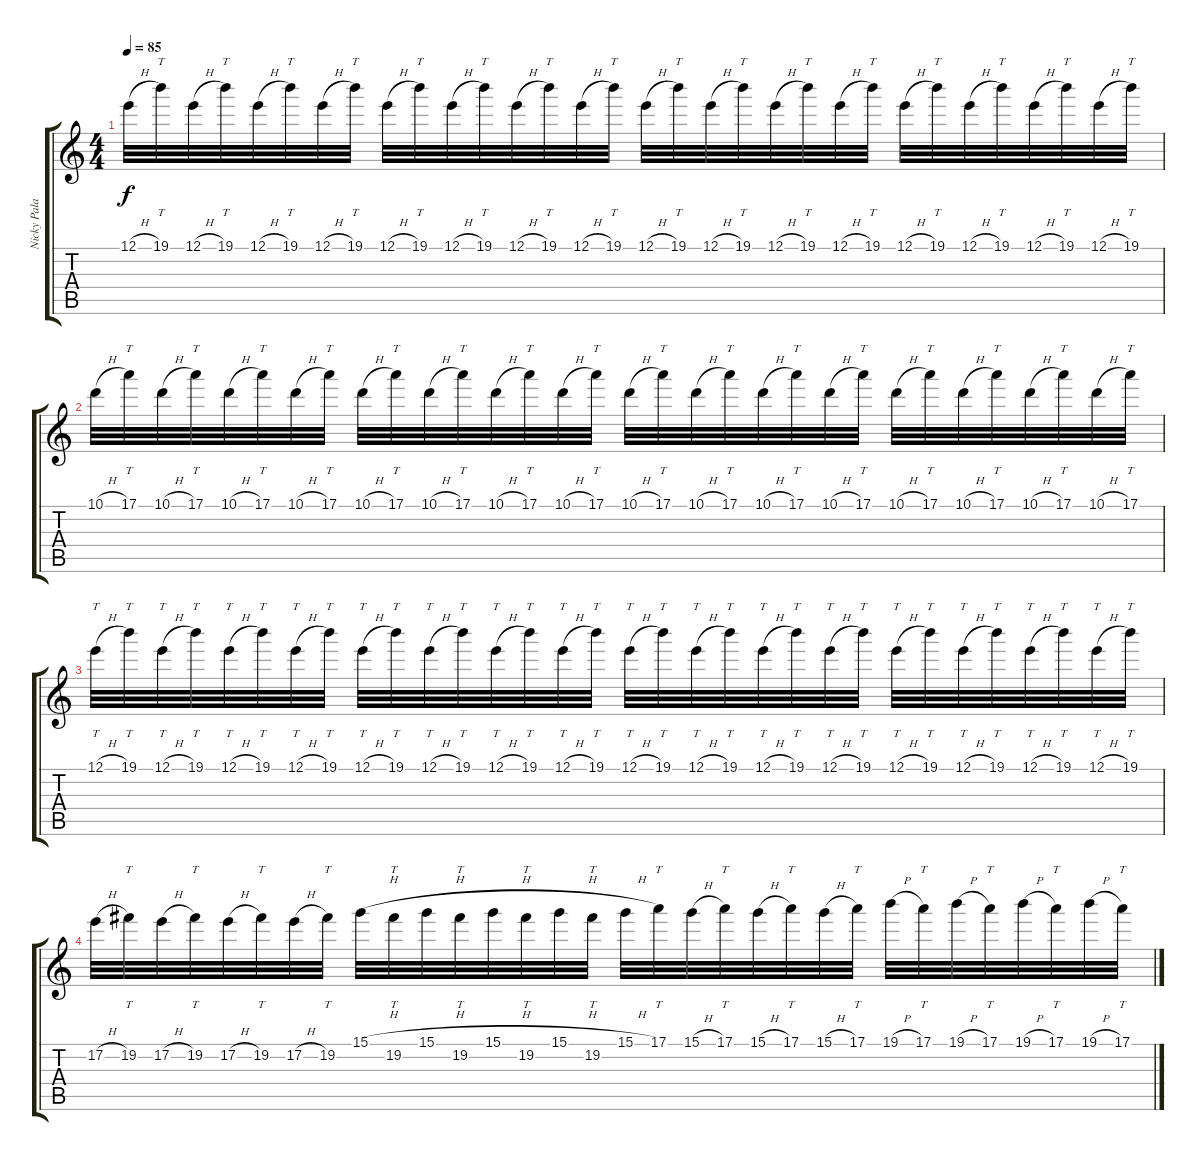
\track ("Nicky Palado (Lead Guitar)" "Nicky Pala") {instrument overdrivenguitar}
\staff {score tabs}
\tuning (E4 B3 G3 D3 A2 E2) {hide}
\ts (4 4)
\tempo 85
\clef g2
\ks c
12.1{h}.32{dy f} 19.1.32{tt} 12.1{h}.32 19.1.32{tt} 12.1{h}.32 19.1.32{tt} 12.1{h}.32 19.1.32{tt} 12.1{h}.32 19.1.32{tt} 12.1{h}.32 19.1.32{tt} 12.1{h}.32 19.1.32{tt} 12.1{h}.32 19.1.32{tt} 12.1{h}.32 19.1.32{tt} 12.1{h}.32 19.1.32{tt} 12.1{h}.32 19.1.32{tt} 12.1{h}.32 19.1.32{tt} 12.1{h}.32 19.1.32{tt} 12.1{h}.32 19.1.32{tt} 12.1{h}.32 19.1.32{tt} 12.1{h}.32 19.1.32{tt} |
10.1{h}.32 17.1.32{tt} 10.1{h}.32 17.1.32{tt} 10.1{h}.32 17.1.32{tt} 10.1{h}.32 17.1.32{tt} 10.1{h}.32 17.1.32{tt} 10.1{h}.32 17.1.32{tt} 10.1{h}.32 17.1.32{tt} 10.1{h}.32 17.1.32{tt} 10.1{h}.32 17.1.32{tt} 10.1{h}.32 17.1.32{tt} 10.1{h}.32 17.1.32{tt} 10.1{h}.32 17.1.32{tt} 10.1{h}.32 17.1.32{tt} 10.1{h}.32 17.1.32{tt} 10.1{h}.32 17.1.32{tt} 10.1{h}.32 17.1.32{tt} |
12.1{h}.32{tt} 19.1.32{tt} 12.1{h}.32{tt} 19.1.32{tt} 12.1{h}.32{tt} 19.1.32{tt} 12.1{h}.32{tt} 19.1.32{tt} 12.1{h}.32{tt} 19.1.32{tt} 12.1{h}.32{tt} 19.1.32{tt} 12.1{h}.32{tt} 19.1.32{tt} 12.1{h}.32{tt} 19.1.32{tt} 12.1{h}.32{tt} 19.1.32{tt} 12.1{h}.32{tt} 19.1.32{tt} 12.1{h}.32{tt} 19.1.32{tt} 12.1{h}.32{tt} 19.1.32{tt} 12.1{h}.32{tt} 19.1.32{tt} 12.1{h}.32{tt} 19.1.32{tt} 12.1{h}.32{tt} 19.1.32{tt} 12.1{h}.32{tt} 19.1.32{tt} |
17.2{h}.32 19.2.32{tt} 17.2{h}.32 19.2.32{tt} 17.2{h}.32 19.2.32{tt} 17.2{h}.32 19.2.32{tt} 15.1{h}.32 19.2.32{tt} 15.1{h}.32 19.2.32{tt} 15.1{h}.32 19.2.32{tt} 15.1{h}.32 19.2.32{tt} 15.1{h}.32 17.1.32{tt} 15.1{h}.32 17.1.32{tt} 15.1{h}.32 17.1.32{tt} 15.1{h}.32 17.1.32{tt} 19.1{h}.32 17.1.32{tt} 19.1{h}.32 17.1.32{tt} 19.1{h}.32 17.1.32{tt} 19.1{h}.32 17.1.32{tt}
